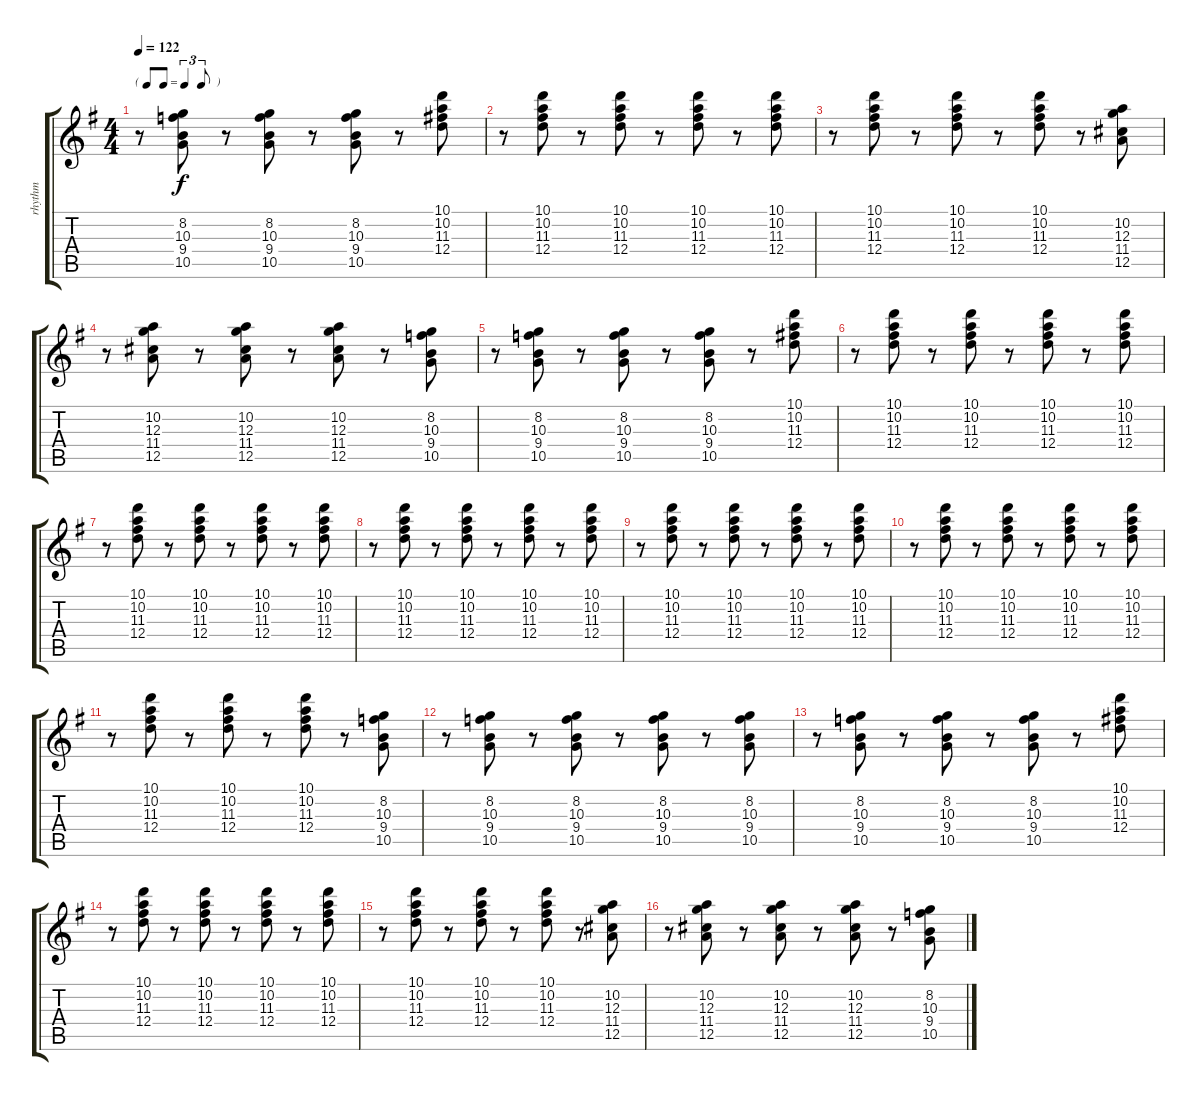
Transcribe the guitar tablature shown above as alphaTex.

\track ("rhythm" "rhythm") {instrument distortionguitar}
\staff {score tabs}
\tuning (E4 B3 G3 D3 A2 E2) {hide}
\ts (4 4)
\tf triplet8th
\tempo 122
\clef g2
\ks g
r.8{dy f} (8.2 10.3 9.4 10.5).8 r.8 (8.2 10.3 9.4 10.5).8 r.8 (8.2 10.3 9.4 10.5).8 r.8 (10.1 10.2 11.3 12.4).8 |
r.8 (10.1 10.2 11.3 12.4).8 r.8 (10.1 10.2 11.3 12.4).8 r.8 (10.1 10.2 11.3 12.4).8 r.8 (10.1 10.2 11.3 12.4).8 |
r.8 (10.1 10.2 11.3 12.4).8 r.8 (10.1 10.2 11.3 12.4).8 r.8 (10.1 10.2 11.3 12.4).8 r.8 (10.2 12.3 11.4 12.5).8 |
r.8 (10.2 12.3 11.4 12.5).8 r.8 (10.2 12.3 11.4 12.5).8 r.8 (10.2 12.3 11.4 12.5).8 r.8 (8.2 10.3 9.4 10.5).8 |
r.8 (8.2 10.3 9.4 10.5).8 r.8 (8.2 10.3 9.4 10.5).8 r.8 (8.2 10.3 9.4 10.5).8 r.8 (10.1 10.2 11.3 12.4).8 |
r.8 (10.1 10.2 11.3 12.4).8 r.8 (10.1 10.2 11.3 12.4).8 r.8 (10.1 10.2 11.3 12.4).8 r.8 (10.1 10.2 11.3 12.4).8 |
r.8 (10.1 10.2 11.3 12.4).8 r.8 (10.1 10.2 11.3 12.4).8 r.8 (10.1 10.2 11.3 12.4).8 r.8 (10.1 10.2 11.3 12.4).8 |
r.8 (10.1 10.2 11.3 12.4).8 r.8 (10.1 10.2 11.3 12.4).8 r.8 (10.1 10.2 11.3 12.4).8 r.8 (10.1 10.2 11.3 12.4).8 |
r.8 (10.1 10.2 11.3 12.4).8 r.8 (10.1 10.2 11.3 12.4).8 r.8 (10.1 10.2 11.3 12.4).8 r.8 (10.1 10.2 11.3 12.4).8 |
r.8 (10.1 10.2 11.3 12.4).8 r.8 (10.1 10.2 11.3 12.4).8 r.8 (10.1 10.2 11.3 12.4).8 r.8 (10.1 10.2 11.3 12.4).8 |
r.8 (10.1 10.2 11.3 12.4).8 r.8 (10.1 10.2 11.3 12.4).8 r.8 (10.1 10.2 11.3 12.4).8 r.8 (8.2 10.3 9.4 10.5).8 |
r.8 (8.2 10.3 9.4 10.5).8 r.8 (8.2 10.3 9.4 10.5).8 r.8 (8.2 10.3 9.4 10.5).8 r.8 (8.2 10.3 9.4 10.5).8 |
r.8 (8.2 10.3 9.4 10.5).8 r.8 (8.2 10.3 9.4 10.5).8 r.8 (8.2 10.3 9.4 10.5).8 r.8 (10.1 10.2 11.3 12.4).8 |
r.8 (10.1 10.2 11.3 12.4).8 r.8 (10.1 10.2 11.3 12.4).8 r.8 (10.1 10.2 11.3 12.4).8 r.8 (10.1 10.2 11.3 12.4).8 |
r.8 (10.1 10.2 11.3 12.4).8 r.8 (10.1 10.2 11.3 12.4).8 r.8 (10.1 10.2 11.3 12.4).8 r.8 (10.2 12.3 11.4 12.5).8 |
r.8 (10.2 12.3 11.4 12.5).8 r.8 (10.2 12.3 11.4 12.5).8 r.8 (10.2 12.3 11.4 12.5).8 r.8 (8.2 10.3 9.4 10.5).8
